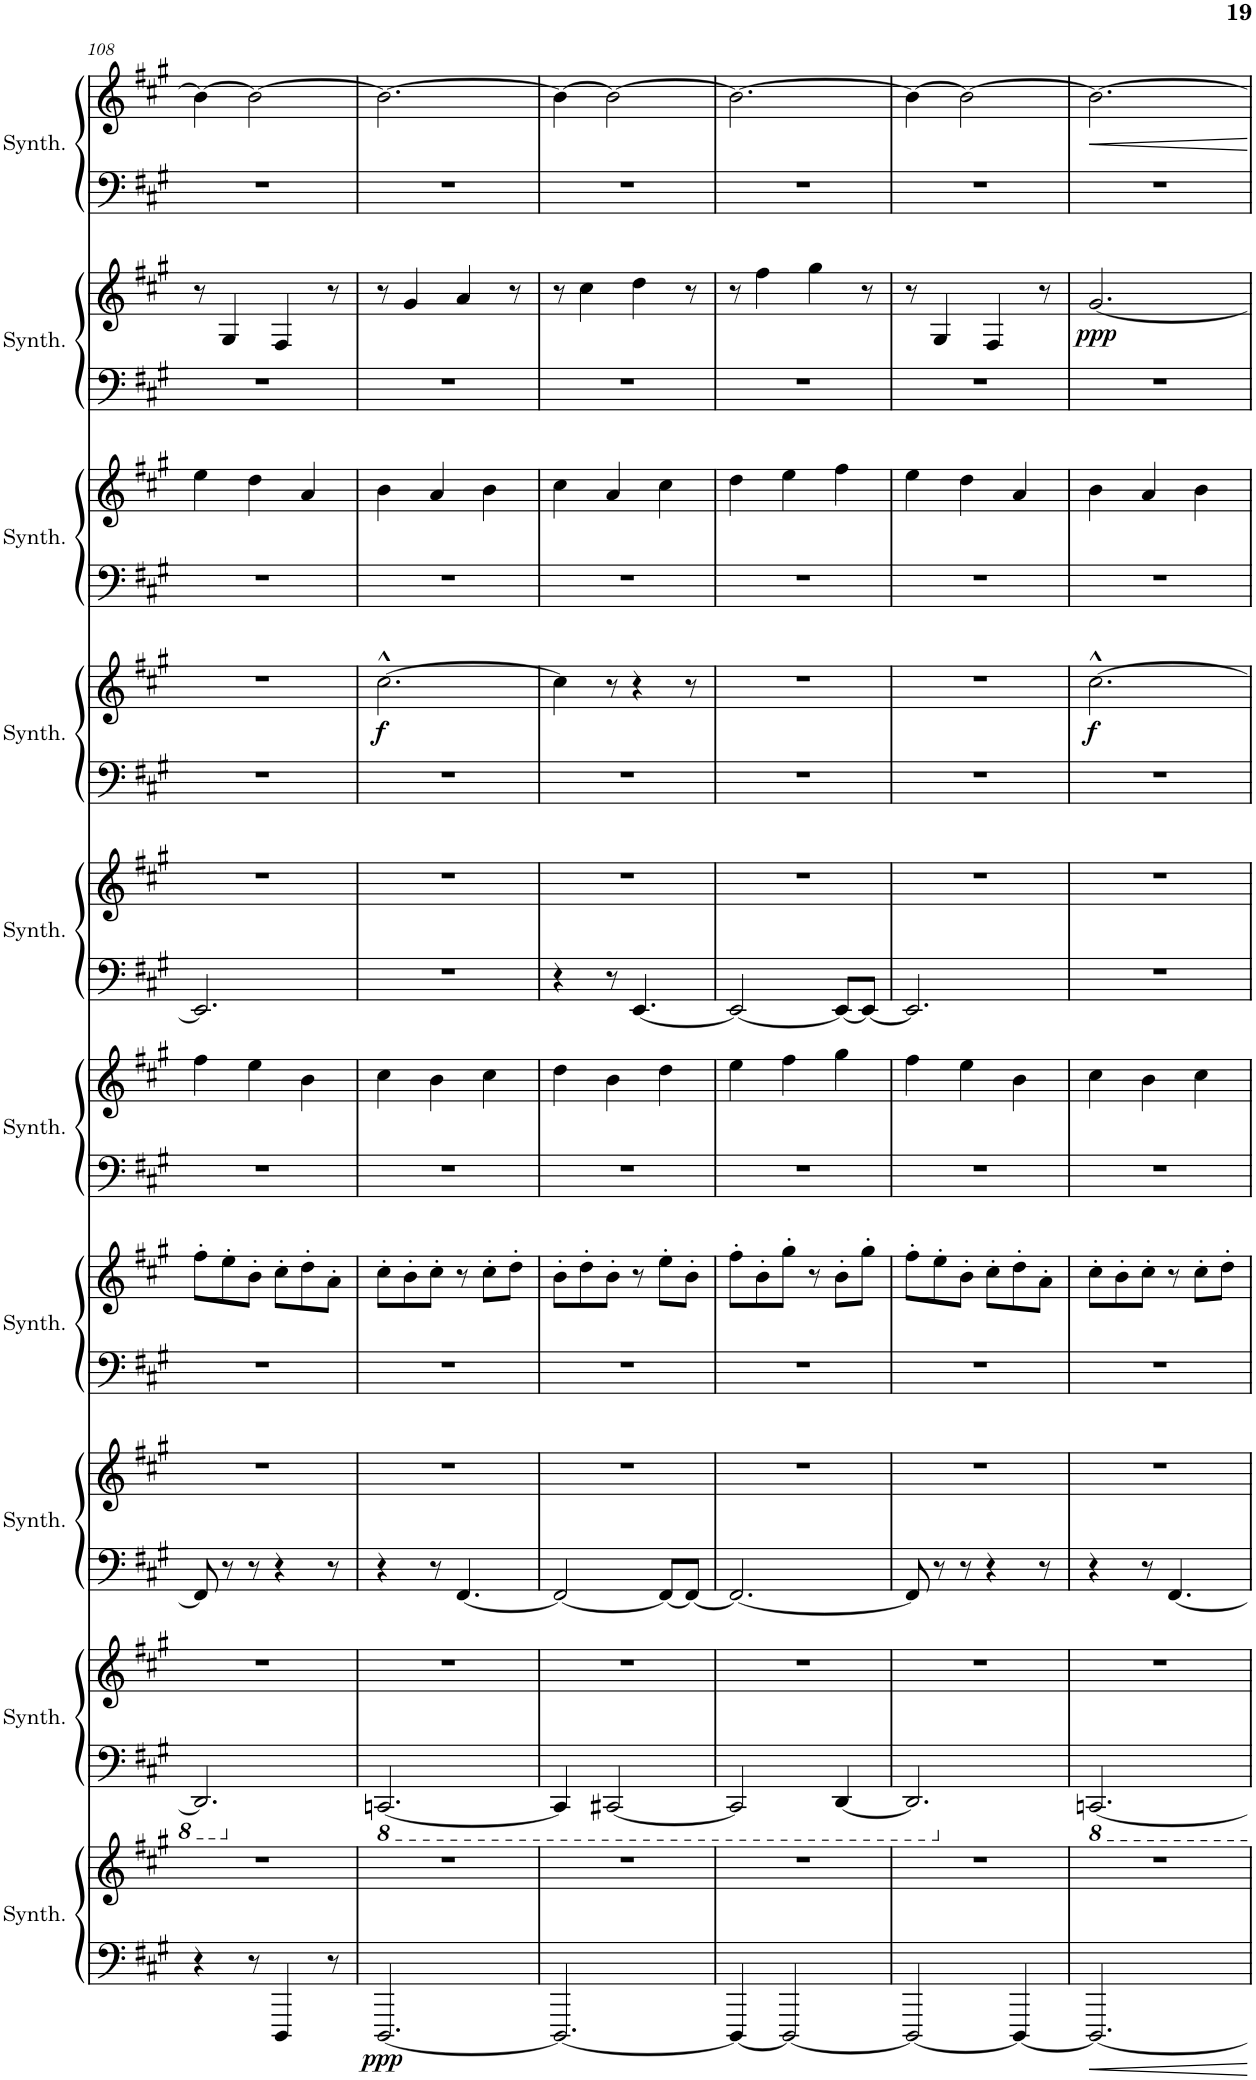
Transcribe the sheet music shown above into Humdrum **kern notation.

**kern	**kern	**dynam	**kern	**kern	**kern	**kern	**kern	**kern	**kern	**kern	**kern	**kern	**kern	**kern	**dynam	**kern	**kern	**kern	**kern	**dynam	**kern	**kern
*part10	*part10	*part10	*part9	*part9	*part8	*part8	*part7	*part7	*part6	*part6	*part5	*part5	*part4	*part4	*part4	*part3	*part3	*part2	*part2	*part2	*part1	*part1
*staff20	*staff19	*staff19/20	*staff18	*staff17	*staff16	*staff15	*staff14	*staff13	*staff12	*staff11	*staff10	*staff9	*staff8	*staff7	*staff7/8	*staff6	*staff5	*staff4	*staff3	*staff3/4	*staff2	*staff1
*I"Crystal Synthesizer	*	*	*I"Saw Synthesizer	*	*I"Bass Synthesizer	*	*I"Pad Synthesizer	*	*I"Metallic Synthesizer	*	*I"Atmosphere Synthesizer	*	*I"Goblins Synthesizer	*	*	*I"Choir Synthesizer	*	*I"Bowed Synthesizer	*	*	*I"String Synthesizer	*
*I'Synth.	*	*	*I'Synth.	*	*I'Synth.	*	*I'Synth.	*	*I'Synth.	*	*I'Synth.	*	*I'Synth.	*	*	*I'Synth.	*	*I'Synth.	*	*	*I'Synth.	*
!!LO:PB:g=z
*clefF4	*clefG2	*	*clefF4	*clefG2	*clefF4	*clefG2	*clefF4	*clefG2	*clefF4	*clefG2	*clefF4	*clefG2	*clefF4	*clefG2	*	*clefF4	*clefG2	*clefF4	*clefG2	*	*clefF4	*clefG2
*k[f#c#g#]	*k[f#c#g#]	*	*k[f#c#g#]	*k[f#c#g#]	*k[f#c#g#]	*k[f#c#g#]	*k[f#c#g#]	*k[f#c#g#]	*k[f#c#g#]	*k[f#c#g#]	*k[f#c#g#]	*k[f#c#g#]	*k[f#c#g#]	*k[f#c#g#]	*	*k[f#c#g#]	*k[f#c#g#]	*k[f#c#g#]	*k[f#c#g#]	*	*k[f#c#g#]	*k[f#c#g#]
*M6/8	*M6/8	*	*M6/8	*M6/8	*M6/8	*M6/8	*M6/8	*M6/8	*M6/8	*M6/8	*M6/8	*M6/8	*M6/8	*M6/8	*	*M6/8	*M6/8	*M6/8	*M6/8	*	*M6/8	*M6/8
=108	=108	=108	=108	=108	=108	=108	=108	=108	=108	=108	=108	=108	=108	=108	=108	=108	=108	=108	=108	=108	=108	=108
4r	2.r	.	2.DDD/]	2.r	8FF#/]	2.r	2.r	8ff#'\L	2.r	4ff#\	2.EE/]	2.r	2.r	2.r	.	2.r	4ee\	2.r	8r	.	2.r	4b\_
.	.	.	.	.	8r	.	.	8ee'\	.	.	.	.	.	.	.	.	.	.	4G#/	.	.	.
8r	.	.	.	.	8r	.	.	8b'\J	.	4ee\	.	.	.	.	.	.	4dd\	.	.	.	.	2b\_
4DDD/	.	.	.	.	4r	.	.	8cc#'\L	.	.	.	.	.	.	.	.	.	.	4F#/	.	.	.
.	.	.	.	.	.	.	.	8dd'\	.	4b\	.	.	.	.	.	.	4a/	.	.	.	.	.
8r	.	.	.	.	8r	.	.	8a'\J	.	.	.	.	.	.	.	.	.	.	8r	.	.	.
=109	=109	=109	=109	=109	=109	=109	=109	=109	=109	=109	=109	=109	=109	=109	=109	=109	=109	=109	=109	=109	=109	=109
*	*	*	*8ba	*	*	*	*	*	*	*	*	*	*	*	*	*	*	*	*	*	*	*
!	!	!LO:DY:b=2	!	!	!	!	!	!	!	!	!	!	!	!	!LO:DY:b	!	!	!	!	!	!	!
[2.DDD/	2.r	ppp	[2.CCCn/	2.r	4r	2.r	2.r	8cc#'\L	2.r	4cc#\	2.r	2.r	2.r	[2.cc#^^\	f	2.r	4b\	2.r	8r	.	2.r	2.b\_
.	.	.	.	.	.	.	.	8b'\	.	.	.	.	.	.	.	.	.	.	4g#/	.	.	.
.	.	.	.	.	8r	.	.	8cc#'\J	.	4b\	.	.	.	.	.	.	4a/	.	.	.	.	.
.	.	.	.	.	[4.FF#/	.	.	8r	.	.	.	.	.	.	.	.	.	.	4a/	.	.	.
.	.	.	.	.	.	.	.	8cc#'\L	.	4cc#\	.	.	.	.	.	.	4b\	.	.	.	.	.
.	.	.	.	.	.	.	.	8dd'\J	.	.	.	.	.	.	.	.	.	.	8r	.	.	.
=110	=110	=110	=110	=110	=110	=110	=110	=110	=110	=110	=110	=110	=110	=110	=110	=110	=110	=110	=110	=110	=110	=110
2.DDD/_	2.r	.	4CCC/]	2.r	2FF#/_	2.r	2.r	8b'\L	2.r	4dd\	4r	2.r	2.r	4cc#\]	.	2.r	4cc#\	2.r	8r	.	2.r	4b\_
.	.	.	.	.	.	.	.	8dd'\	.	.	.	.	.	.	.	.	.	.	4cc#\	.	.	.
.	.	.	[2CCC#X/	.	.	.	.	8b'\J	.	4b\	8r	.	.	8r	.	.	4a/	.	.	.	.	2b\_
.	.	.	.	.	.	.	.	8r	.	.	[4.EE/	.	.	4r	.	.	.	.	4dd\	.	.	.
.	.	.	.	.	8FF#/L_	.	.	8ee'\L	.	4dd\	.	.	.	.	.	.	4cc#\	.	.	.	.	.
.	.	.	.	.	8FF#/J_	.	.	8b'\J	.	.	.	.	.	8r	.	.	.	.	8r	.	.	.
=111	=111	=111	=111	=111	=111	=111	=111	=111	=111	=111	=111	=111	=111	=111	=111	=111	=111	=111	=111	=111	=111	=111
4DDD/_	2.r	.	2CCC#/]	2.r	2.FF#/_	2.r	2.r	8ff#'\L	2.r	4ee\	2EE/_	2.r	2.r	2.r	.	2.r	4dd\	2.r	8r	.	2.r	2.b\_
.	.	.	.	.	.	.	.	8b'\	.	.	.	.	.	.	.	.	.	.	4ff#\	.	.	.
2DDD/_	.	.	.	.	.	.	.	8gg#'\J	.	4ff#\	.	.	.	.	.	.	4ee\	.	.	.	.	.
.	.	.	.	.	.	.	.	8r	.	.	.	.	.	.	.	.	.	.	4gg#\	.	.	.
.	.	.	[4DDD/	.	.	.	.	8b'\L	.	4gg#\	8EE/L_	.	.	.	.	.	4ff#\	.	.	.	.	.
.	.	.	.	.	.	.	.	8gg#'\J	.	.	8EE/J_	.	.	.	.	.	.	.	8r	.	.	.
=112	=112	=112	=112	=112	=112	=112	=112	=112	=112	=112	=112	=112	=112	=112	=112	=112	=112	=112	=112	=112	=112	=112
2DDD/_	2.r	.	2.DDD/]	2.r	8FF#/]	2.r	2.r	8ff#'\L	2.r	4ff#\	2.EE/]	2.r	2.r	2.r	.	2.r	4ee\	2.r	8r	.	2.r	4b\_
.	.	.	.	.	8r	.	.	8ee'\	.	.	.	.	.	.	.	.	.	.	4G#/	.	.	.
.	.	.	.	.	8r	.	.	8b'\J	.	4ee\	.	.	.	.	.	.	4dd\	.	.	.	.	2b\_
.	.	.	.	.	4r	.	.	8cc#'\L	.	.	.	.	.	.	.	.	.	.	4F#/	.	.	.
4DDD/_	.	.	.	.	.	.	.	8dd'\	.	4b\	.	.	.	.	.	.	4a/	.	.	.	.	.
.	.	.	.	.	8r	.	.	8a'\J	.	.	.	.	.	.	.	.	.	.	8r	.	.	.
=113	=113	=113	=113	=113	=113	=113	=113	=113	=113	=113	=113	=113	=113	=113	=113	=113	=113	=113	=113	=113	=113	=113
*	*	*	*X8ba	*	*	*	*	*	*	*	*	*	*	*	*	*	*	*	*	*	*	*
!	!	!	!	!	!	!	!	!	!	!	!	!	!	!	!LO:DY:b	!	!	!	!	!LO:DY:b	!	!
2.DDD/_	2.r	.	[2.CCCn/	2.r	4r	2.r	2.r	8cc#'\L	2.r	4cc#\	2.r	2.r	2.r	[2.cc#^^\	f	2.r	4b\	2.r	[2.g#/	ppp	2.r	2.b\_
.	.	.	.	.	.	.	.	8b'\	.	.	.	.	.	.	.	.	.	.	.	.	.	.
.	.	.	.	.	8r	.	.	8cc#'\J	.	4b\	.	.	.	.	.	.	4a/	.	.	.	.	.
.	.	.	.	.	[4.FF#/	.	.	8r	.	.	.	.	.	.	.	.	.	.	.	.	.	.
.	.	.	.	.	.	.	.	8cc#'\L	.	4cc#\	.	.	.	.	.	.	4b\	.	.	.	.	.
.	.	.	.	.	.	.	.	8dd'\J	.	.	.	.	.	.	.	.	.	.	.	.	.	.
=	=	=	=	=	=	=	=	=	=	=	=	=	=	=	=	=	=	=	=	=	=	=
*-	*-	*-	*-	*-	*-	*-	*-	*-	*-	*-	*-	*-	*-	*-	*-	*-	*-	*-	*-	*-	*-	*-
